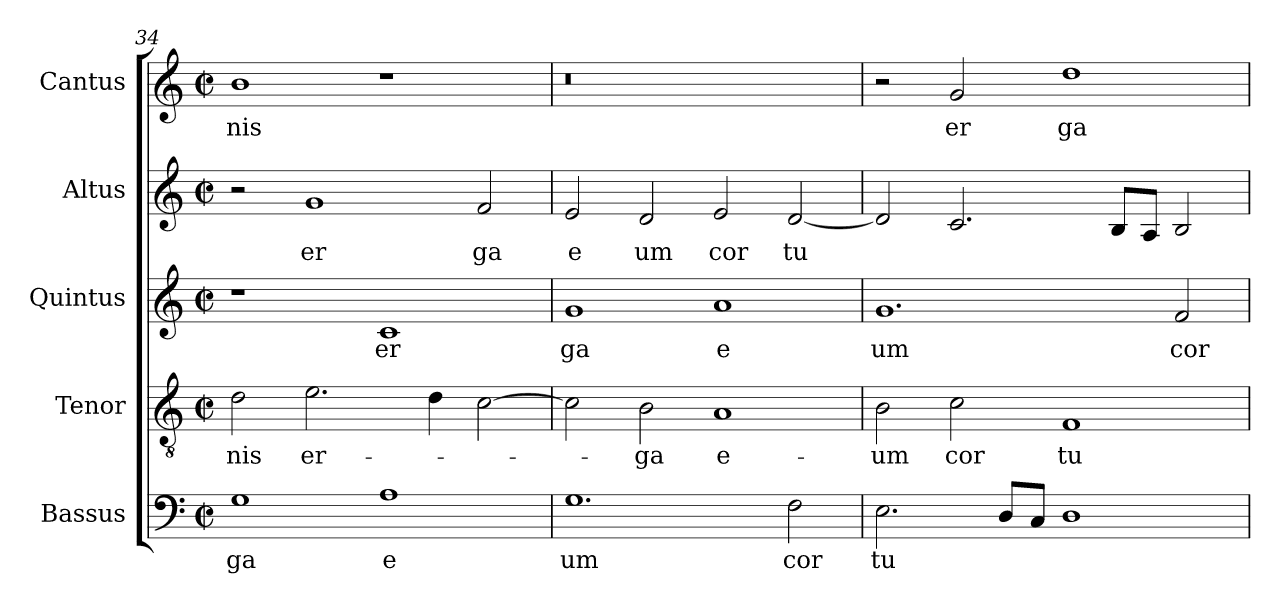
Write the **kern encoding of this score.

**kern	**text	**kern	**text	**kern	**text	**kern	**text	**kern	**text
*part5	*part5	*part4	*part4	*part3	*part3	*part2	*part2	*part1	*part1
*staff5	*staff5	*staff4	*staff4	*staff3	*staff3	*staff2	*staff2	*staff1	*staff1
*I"Bassus	*	*I"Tenor	*	*I"Quintus	*	*I"Altus	*	*I"Cantus	*
*clefF4	*	*clefGv2	*	*clefG2	*	*clefG2	*	*clefG2	*
*	*	*	*	*k[]	*	*k[]	*	*	*
*	*	*	*	*C:	*	*C:	*	*	*
*M2/2	*	*M2/2	*	*M2/2	*	*M2/2	*	*M2/2	*
*met(c|)	*	*met(c|)	*	*met(c|)	*	*met(c|)	*	*met(c|)	*
=34	=34	=34	=34	=34	=34	=34	=34	=34	=34
!	!LO:LY:b:cj	!	!LO:LY:b:cj	!	!	!	!	!	!LO:LY:b:cj
1G	ga	2d\	-nis	1r	.	2r	.	1b	nis
!	!	!	!LO:LY:b:cj	!	!	!	!LO:LY:b:cj	!	!
.	.	2.e\	er-	.	.	1g	er	.	.
!	!LO:LY:b:cj	!	!	!	!LO:LY:b:cj	!	!	!	!
1A	e	.	.	1c	er	.	.	1r	.
.	.	4d\	.	.	.	.	.	.	.
!	!	!	!	!	!	!	!LO:LY:b:cj	!	!
.	.	[>2c\	.	.	.	2f/	ga	.	.
=35	=35	=35	=35	=35	=35	=35	=35	=35	=35
!	!LO:LY:b:cj	!	!	!	!LO:LY:b:cj	!	!LO:LY:b:cj	!	!
1.G	um	2c\]	.	1g	ga	2e/	e	0r	.
!	!	!	!LO:LY:b:cj	!	!	!	!LO:LY:b:cj	!	!
.	.	2B\	-ga	.	.	2d/	um	.	.
!	!	!	!LO:LY:b:cj	!	!LO:LY:b:cj	!	!LO:LY:b:cj	!	!
.	.	1A	e-	1a	e	2e/	cor	.	.
!	!LO:LY:b:cj	!	!	!	!	!	!LO:LY:b:cj	!	!
2F\	cor	.	.	.	.	[<2d/	tu	.	.
=36	=36	=36	=36	=36	=36	=36	=36	=36	=36
!	!LO:LY:b:cj	!	!LO:LY:b:cj	!	!LO:LY:b:cj	!	!	!	!
2.E\	tu	2B\	-um	1.g	um	2d/]	.	2r	.
!	!	!	!LO:LY:b:cj	!	!	!	!	!	!LO:LY:b:cj
.	.	2c\	cor	.	.	2.c/	.	2g/	er
8D/L	.	.	.	.	.	.	.	.	.
8C/J	.	.	.	.	.	.	.	.	.
!	!	!	!LO:LY:b:cj	!	!	!	!	!	!LO:LY:b:cj
1D	.	1F	tu-	.	.	.	.	1dd	ga
.	.	.	.	.	.	8B/L	.	.	.
.	.	.	.	.	.	8A/J	.	.	.
!	!	!	!	!	!LO:LY:b:cj	!	!	!	!
.	.	.	.	2f/	cor	2B/	.	.	.
=	=	=	=	=	=	=	=	=	=
*-	*-	*-	*-	*-	*-	*-	*-	*-	*-
